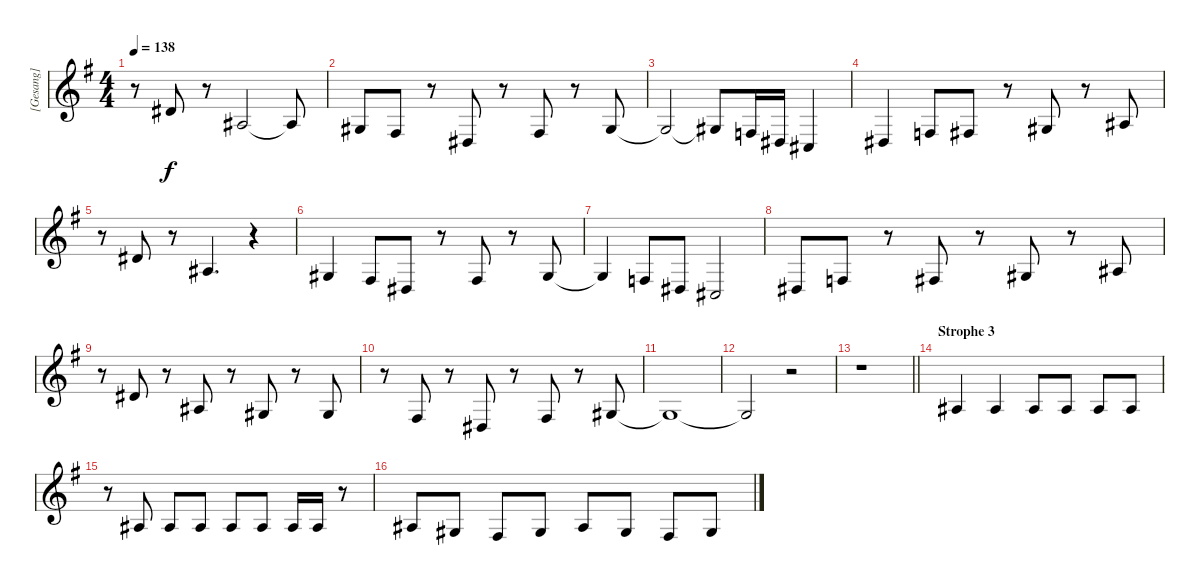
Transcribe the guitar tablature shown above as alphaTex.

\track ("[Gesang]" "[Gesang]") {instrument tenorsax}
\staff {score}
\tuning (Eb4 Bb3 Gb3 Db3 Ab2 Eb2) {hide}
\ts (4 4)
\tempo 138
\clef g2
\ks eminor
r.8{dy f} 0.1.8 r.8 0.2.2 0.2{t}.8 |
2.3.8 0.3.8 r.8 2.4.8 r.8 0.3.8 r.8 2.3.8 |
2.3{t}.2 2.3{t}.8 4.4.16 2.4.16 0.4.4 |
2.4.4 4.4.8 0.3.8 r.8 2.3.8 r.8 0.2.8 |
r.8 0.1.8 r.8 0.2.4{d} r.4 |
2.3.4 0.3.8 2.4.8 r.8 0.3.8 r.8 2.3.8 |
2.3{t}.4 4.4.8 2.4.8 0.4.2 |
2.4.8 4.4.8 r.8 0.3.8 r.8 2.3.8 r.8 0.2.8 |
r.8 0.1.8 r.8 0.2.8 r.8 2.3.8 r.8 2.3.8 |
r.8 0.3.8 r.8 2.4.8 r.8 0.3.8 r.8 2.3.8 |
2.3{t}.1 |
2.3{t}.2 r.2 |
\barLineRight lightlight
r.1 |
\section ("" "Strophe 3")
0.2.4 0.2.4 0.2.8 0.2.8 0.2.8 0.2.8 |
r.8 0.2.8 0.2.8 0.2.8 0.2.8 0.2.8 0.2.16 0.2.16 r.8 |
0.2.8 2.3.8 0.3.8 2.3.8 0.2.8 2.3.8 0.3.8 2.3.8
